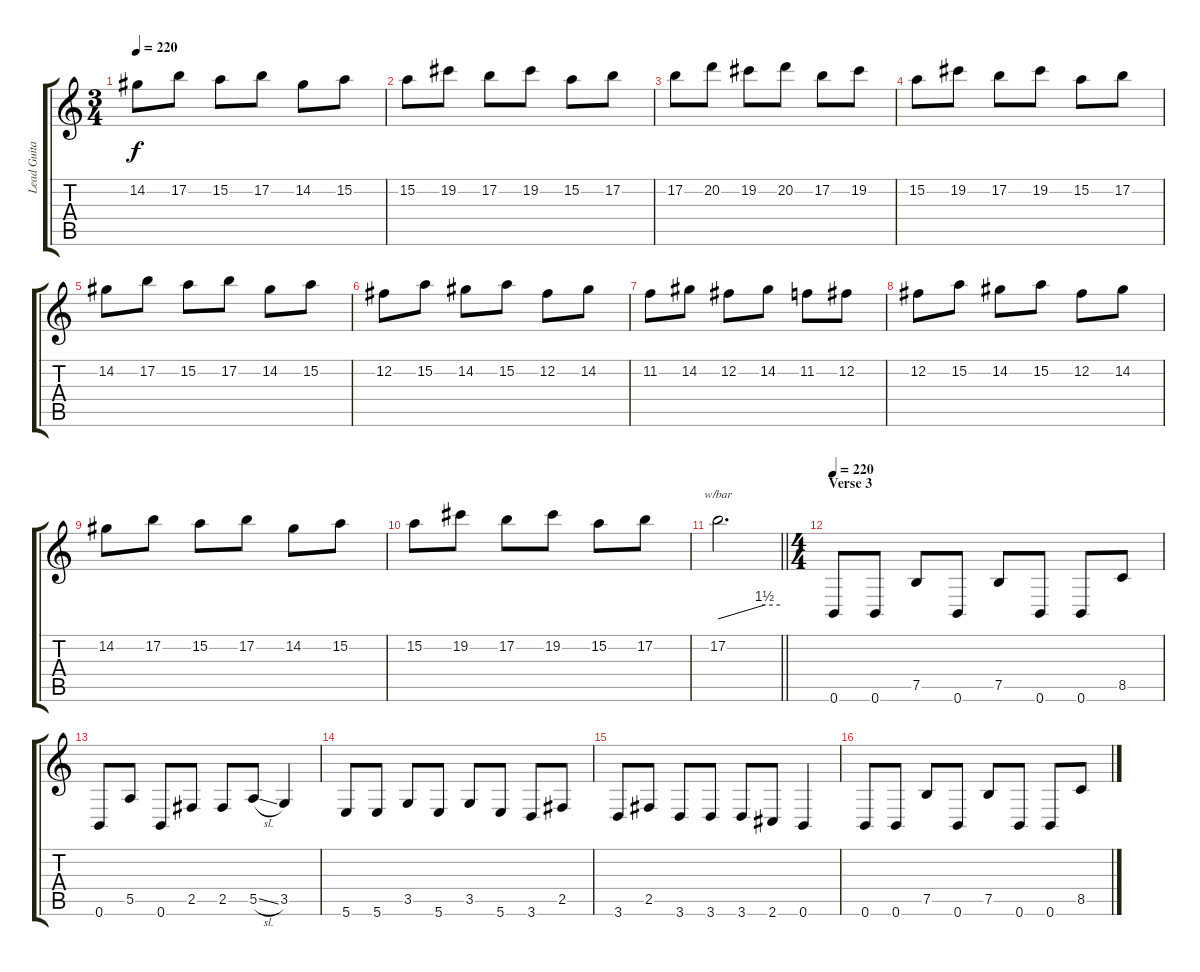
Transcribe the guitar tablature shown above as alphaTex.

\track ("Lead Guitar" "Lead Guita") {instrument distortionguitar}
\staff {score tabs}
\tuning (B3 Gb3 D3 A2 E2 B1) {hide}
\ts (3 4)
\tempo 220
\clef g2
\ks c
14.2.8{dy f} 17.2.8 15.2.8 17.2.8 14.2.8 15.2.8 |
15.2.8 19.2.8 17.2.8 19.2.8 15.2.8 17.2.8 |
17.2.8 20.2.8 19.2.8 20.2.8 17.2.8 19.2.8 |
15.2.8 19.2.8 17.2.8 19.2.8 15.2.8 17.2.8 |
14.2.8 17.2.8 15.2.8 17.2.8 14.2.8 15.2.8 |
12.2.8 15.2.8 14.2.8 15.2.8 12.2.8 14.2.8 |
11.2.8 14.2.8 12.2.8 14.2.8 11.2.8 12.2.8 |
12.2.8 15.2.8 14.2.8 15.2.8 12.2.8 14.2.8 |
14.2.8 17.2.8 15.2.8 17.2.8 14.2.8 15.2.8 |
15.2.8 19.2.8 17.2.8 19.2.8 15.2.8 17.2.8 |
\barLineRight lightlight
17.2.2{d tbe (custom default 0 0 45 6 60 6)} |
\ts (4 4)
\section ("" "Verse 3")
\tempo 220
0.6.8 0.6.8 7.5.8 0.6.8 7.5.8 0.6.8 0.6.8 8.5.8 |
0.6.8 5.5.8 0.6.8 2.5.8 2.5.8 5.5{sl}.8 3.5.4 |
5.6.8 5.6.8 3.5.8 5.6.8 3.5.8 5.6.8 3.6.8 2.5.8 |
3.6.8 2.5.8 3.6.8 3.6.8 3.6.8 2.6.8 0.6.4 |
0.6.8 0.6.8 7.5.8 0.6.8 7.5.8 0.6.8 0.6.8 8.5.8
